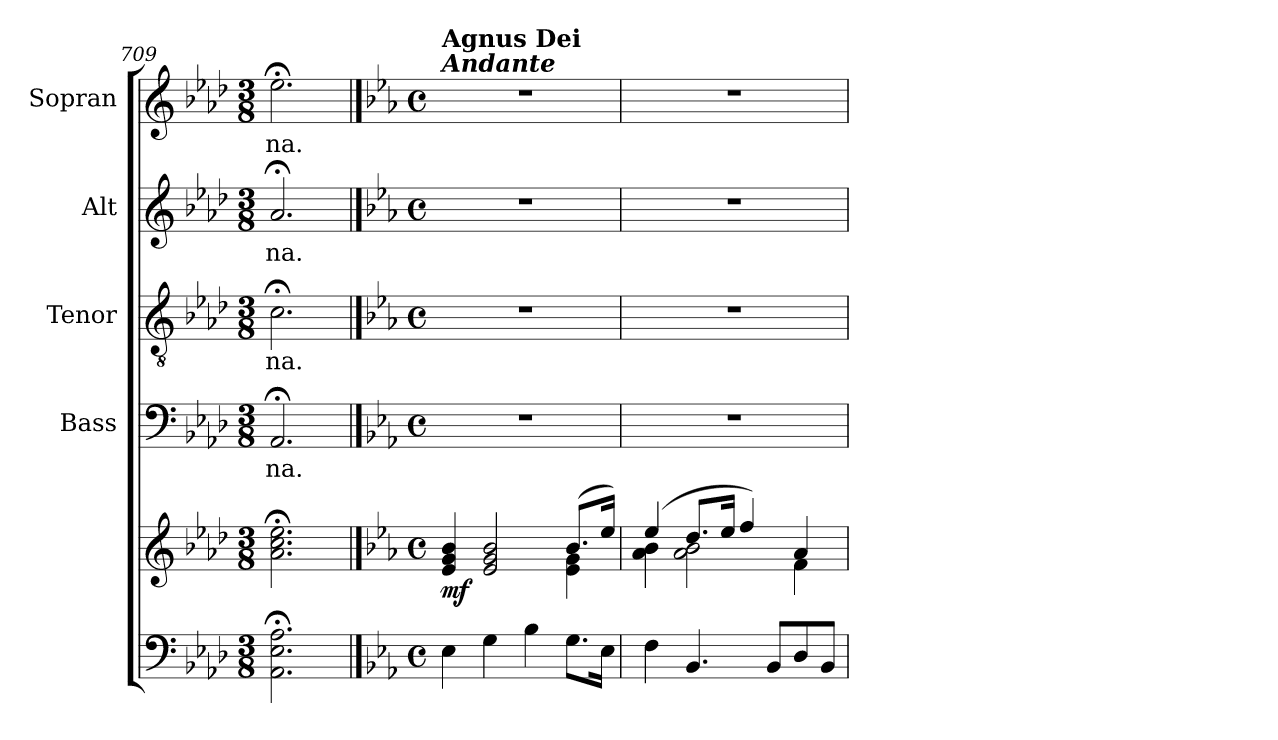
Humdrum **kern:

**kern	**kern	**dynam	**kern	**text	**kern	**text	**kern	**text	**kern	**text
*part5	*part5	*part5	*part4	*part4	*part3	*part3	*part2	*part2	*part1	*part1
*staff6	*staff5	*staff5/6	*staff4	*staff4	*staff3	*staff3	*staff2	*staff2	*staff1	*staff1
*	*	*	*I"Bass	*	*I"Tenor	*	*I"Alt	*	*I"Sopran	*
*	*	*	*I'B.	*	*I'T.	*	*I'A.	*	*I'S.	*
*clefF4	*clefG2	*	*clefF4	*	*clefGv2	*	*clefG2	*	*clefG2	*
*k[b-e-a-d-]	*k[b-e-a-d-]	*	*k[b-e-a-d-]	*	*k[b-e-a-d-]	*	*k[b-e-a-d-]	*	*k[b-e-a-d-]	*
*A-:	*A-:	*	*A-:	*	*A-:	*	*A-:	*	*A-:	*
*M3/8	*M3/8	*	*M3/8	*	*M3/8	*	*M3/8	*	*M3/8	*
=709	=709	=709	=709	=709	=709	=709	=709	=709	=709	=709
!	!	!	!	!LO:LY:b	!	!LO:LY:b	!	!LO:LY:b	!	!LO:LY:b
2.AA-\;< 2.E-\;< 2.A-\;<	2.a-\;< 2.cc\;< 2.ee-\;<	.	2.AA-;</	-na.	2.c;<\	-na.	2.a-;</	-na.	2.ee-;<\	-na.
!!LO:PB:g=z
==710	==710	==710	==710	==710	==710	==710	==710	==710	==710	==710
*k[b-e-a-]	*k[b-e-a-]	*	*k[b-e-a-]	*	*k[b-e-a-]	*	*k[b-e-a-]	*	*k[b-e-a-]	*
*E-:	*E-:	*	*E-:	*	*E-:	*	*E-:	*	*E-:	*
*M4/4	*M4/4	*	*M4/4	*	*M4/4	*	*M4/4	*	*M4/4	*
*met(c)	*met(c)	*	*met(c)	*	*met(c)	*	*met(c)	*	*met(c)	*
*	*^	*	*	*	*	*	*	*	*	*
!	!	!	!	!	!	!	!	!	!	!LO:TX:a:Bi:t=Andante	!
!	!	!	!	!	!	!	!	!	!	!LO:TX:a:B:t=Agnus Dei	!
!	!	!	!LO:DY:b	!	!	!	!	!	!	!	!
4E-\	4e-/ 4g/ 4b-/	2.ryy	mf	1r	.	1r	.	1r	.	1r	.
4G\	2e-/ 2g/ 2b-/	.	.	.	.	.	.	.	.	.	.
4B-\	.	.	.	.	.	.	.	.	.	.	.
8.G\L	(>8.b-/L	4e-\ 4g\	.	.	.	.	.	.	.	.	.
16E-\Jk	16ee-/Jk)	.	.	.	.	.	.	.	.	.	.
=711	=711	=711	=711	=711	=711	=711	=711	=711	=711	=711	=711
4F\	(4ee-/	4a-\ 4b-\	.	1r	.	1r	.	1r	.	1r	.
4.BB-/	8.dd/L	2a-\ 2b-\	.	.	.	.	.	.	.	.	.
.	16ee-/Jk	.	.	.	.	.	.	.	.	.	.
.	4ff/)	.	.	.	.	.	.	.	.	.	.
8BB-/L	.	.	.	.	.	.	.	.	.	.	.
8D/	4a-/	4f\	.	.	.	.	.	.	.	.	.
8BB-/J	.	.	.	.	.	.	.	.	.	.	.
*	*v	*v	*	*	*	*	*	*	*	*	*
=	=	=	=	=	=	=	=	=	=	=
*-	*-	*-	*-	*-	*-	*-	*-	*-	*-	*-
